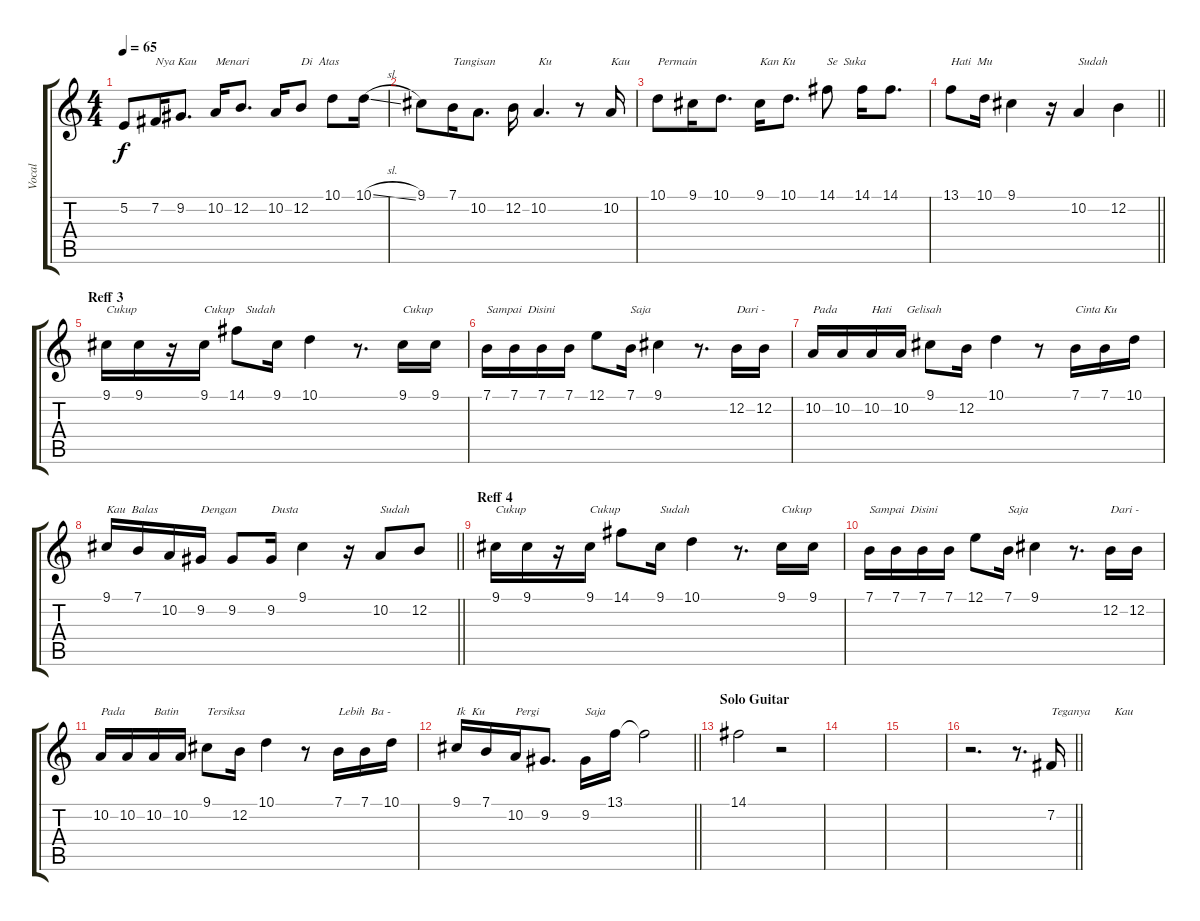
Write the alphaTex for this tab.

\track ("Vocal" "Vocal") {instrument lead1square}
\staff {score tabs}
\tuning (E4 B3 G3 D3 A2 E2) {hide}
\ts (4 4)
\tempo 65
\clef g2
\ks c
5.2.8{dy f} 7.2.16{txt "Nya Kau"} 9.2.8{d} 10.2.16{txt "Menari"} 12.2.8{d} 10.2.16 12.2.8{txt "Di  Atas"} 10.1.8 10.1{sl}.16 |
9.1.8 7.1.16{txt "Tangisan"} 10.2.8{d} 12.2.16 10.2.4{d txt "Ku"} r.8 10.2.16{txt "Kau"} |
10.1.8{txt "Permain"} 9.1.16 10.1.8{d} 9.1.16{txt "Kan Ku"} 10.1.8{d} 14.1.8{txt "Se  Suka"} 14.1.16 14.1.8{d} |
\barLineRight lightlight
13.1.8{txt "Hati  Mu"} 10.1.16 9.1.4 r.16 10.2.4{txt "Sudah"} 12.2.4 |
\section ("" "Reff 3")
9.1.16{txt "Cukup "} 9.1.16 r.16 9.1.16{txt "Cukup    Sudah"} 14.1.8 9.1.16 10.1.4 r.8{d} 9.1.16{txt "Cukup"} 9.1.16 |
7.1.16{txt "Sampai  Disini"} 7.1.16 7.1.16 7.1.16 12.1.8 7.1.16{txt "Saja"} 9.1.4 r.8{d} 12.2.16{txt "Dari -"} 12.2.16 |
10.2.16{txt "Pada"} 10.2.16 10.2.16{txt "Hati     Gelisah"} 10.2.16 9.1.8 12.2.16 10.1.4 r.8 7.1.16{txt "Cinta Ku"} 7.1.16 10.1.16 |
\barLineRight lightlight
9.1.16{txt "Kau  Balas"} 7.1.16 10.2.16 9.2.16{txt "Dengan"} 9.2.8 9.2.16{txt "Dusta"} 9.1.4 r.16 10.2.8{txt "Sudah"} 12.2.8 |
\section ("" "Reff 4")
9.1.16{txt "Cukup"} 9.1.16 r.16 9.1.16{txt "Cukup"} 14.1.8 9.1.16{txt "Sudah"} 10.1.4 r.8{d} 9.1.16{txt "Cukup"} 9.1.16 |
7.1.16{txt "Sampai  Disini"} 7.1.16 7.1.16 7.1.16 12.1.8 7.1.16{txt "Saja"} 9.1.4 r.8{d} 12.2.16{txt "Dari -"} 12.2.16 |
10.2.16{txt "Pada"} 10.2.16 10.2.16{txt "Batin"} 10.2.16 9.1.8{txt "Tersiksa"} 12.2.16 10.1.4 r.8 7.1.16{txt "Lebih  Ba -"} 7.1.16 10.1.16 |
\barLineRight lightlight
9.1.16{txt "Ik  Ku"} 7.1.16 10.2.16{txt "Pergi"} 9.2.8{d} 9.2.16{txt "Saja"} 13.1.16 13.1{t}.2 |
\section ("" "Solo Guitar")
14.1.2 r.2 |
|
|
\barLineRight lightlight
r.2{d} r.8{d} 7.2.16{txt "Teganya        Kau"}
